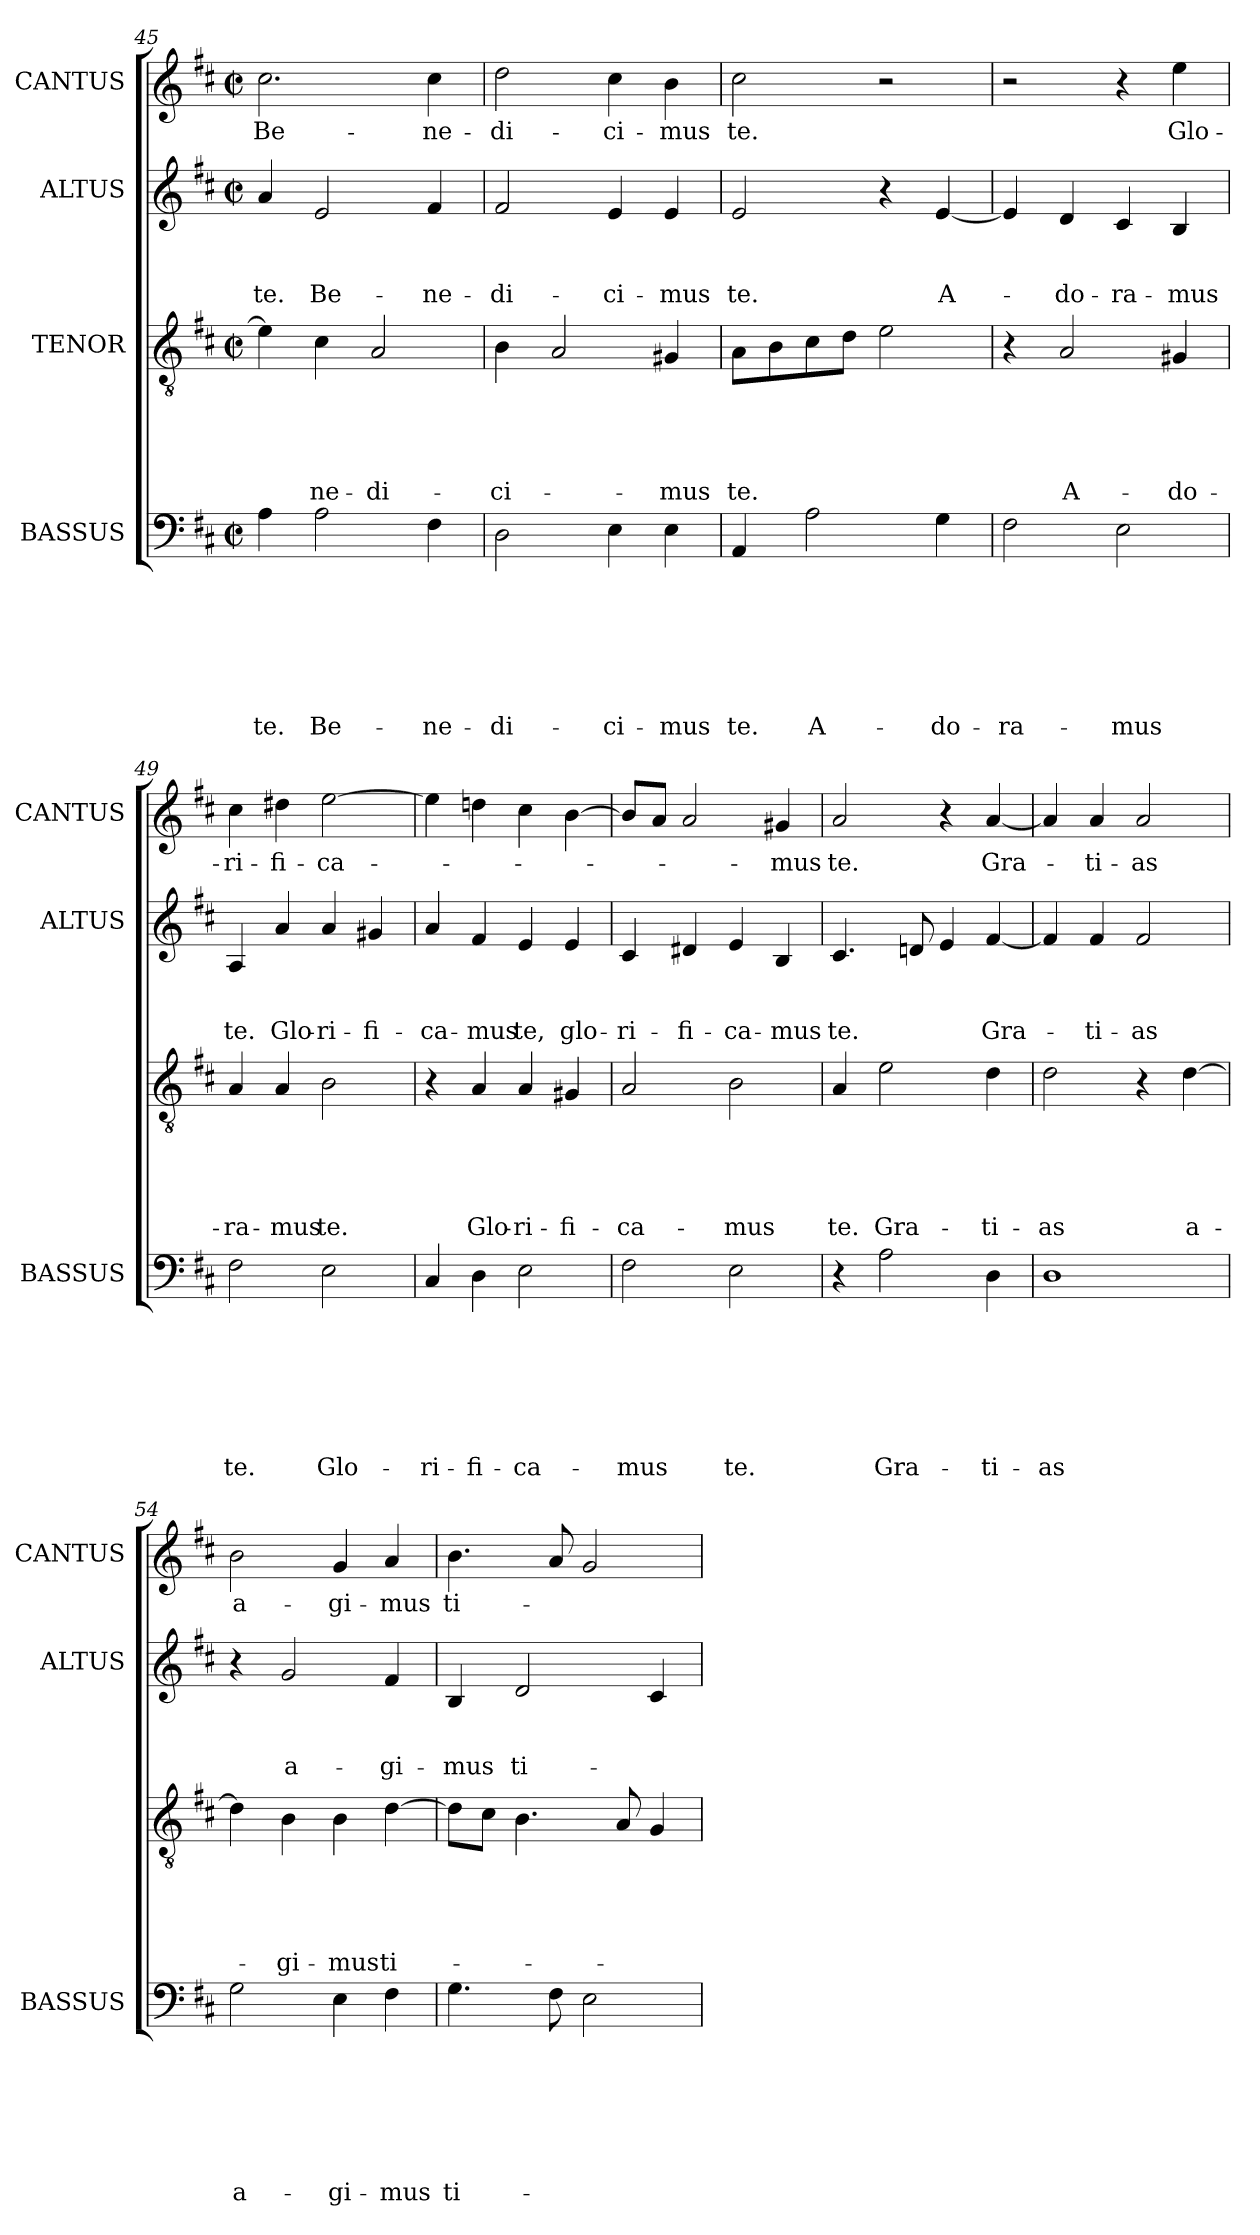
**kern	**text	**text	**text	**text	**text	**text	**text	**kern	**text	**text	**text	**text	**text	**kern	**text	**text	**text	**kern	**text
*part4	*part4	*part4	*part4	*part4	*part4	*part4	*part4	*part3	*part3	*part3	*part3	*part3	*part3	*part2	*part2	*part2	*part2	*part1	*part1
*staff4	*staff4	*staff4	*staff4	*staff4	*staff4	*staff4	*staff4	*staff3	*staff3	*staff3	*staff3	*staff3	*staff3	*staff2	*staff2	*staff2	*staff2	*staff1	*staff1
*I"BASSUS	*	*	*	*	*	*	*	*I"TENOR	*	*	*	*	*	*I"ALTUS	*	*	*	*I"CANTUS	*
*I'BASSUS	*	*	*	*	*	*	*	*	*	*	*	*	*	*I'ALTUS	*	*	*	*I'CANTUS	*
*clefF4	*	*	*	*	*	*	*	*clefGv2	*	*	*	*	*	*clefG2	*	*	*	*clefG2	*
*k[f#c#]	*	*	*	*	*	*	*	*k[f#c#]	*	*	*	*	*	*k[f#c#]	*	*	*	*k[f#c#]	*
*D:	*	*	*	*	*	*	*	*D:	*	*	*	*	*	*D:	*	*	*	*D:	*
*M2/2	*	*	*	*	*	*	*	*M2/2	*	*	*	*	*	*M2/2	*	*	*	*M2/2	*
*met(c|)	*	*	*	*	*	*	*	*met(c|)	*	*	*	*	*	*met(c|)	*	*	*	*met(c|)	*
=45	=45	=45	=45	=45	=45	=45	=45	=45	=45	=45	=45	=45	=45	=45	=45	=45	=45	=45	=45
!	!	!	!	!	!	!	!LO:LY:b	!	!	!	!	!	!	!	!	!	!LO:LY:b	!	!LO:LY:b
4A\	.	.	.	.	.	.	te.	4e\]	.	.	.	.	.	4a/	.	.	te.	2.cc#\	Be-
!	!	!	!	!	!	!	!LO:LY:b	!	!	!	!	!	!LO:LY:b	!	!	!	!LO:LY:b	!	!
2A\	.	.	.	.	.	.	Be-	4c#\	.	.	.	.	-ne-	2e/	.	.	Be-	.	.
!	!	!	!	!	!	!	!	!	!	!	!	!	!LO:LY:b	!	!	!	!	!	!
.	.	.	.	.	.	.	.	2A/	.	.	.	.	-di-	.	.	.	.	.	.
!	!	!	!	!	!	!	!LO:LY:b	!	!	!	!	!	!	!	!	!	!LO:LY:b	!	!LO:LY:b
4F#\	.	.	.	.	.	.	-ne-	.	.	.	.	.	.	4f#/	.	.	-ne-	4cc#\	-ne-
=46	=46	=46	=46	=46	=46	=46	=46	=46	=46	=46	=46	=46	=46	=46	=46	=46	=46	=46	=46
!	!	!	!	!	!	!	!LO:LY:b	!	!	!	!	!	!LO:LY:b	!	!	!	!LO:LY:b	!	!LO:LY:b
2D\	.	.	.	.	.	.	-di-	4B\	.	.	.	.	-ci-	2f#/	.	.	-di-	2dd\	-di-
.	.	.	.	.	.	.	.	2A/	.	.	.	.	.	.	.	.	.	.	.
!	!	!	!	!	!	!	!LO:LY:b	!	!	!	!	!	!	!	!	!	!LO:LY:b	!	!LO:LY:b
4E\	.	.	.	.	.	.	-ci-	.	.	.	.	.	.	4e/	.	.	-ci-	4cc#\	-ci-
!	!	!	!	!	!	!	!LO:LY:b	!	!	!	!	!	!LO:LY:b	!	!	!	!LO:LY:b	!	!LO:LY:b
4E\	.	.	.	.	.	.	-mus	4G#X/	.	.	.	.	-mus	4e/	.	.	-mus	4b\	-mus
=47	=47	=47	=47	=47	=47	=47	=47	=47	=47	=47	=47	=47	=47	=47	=47	=47	=47	=47	=47
!	!	!	!	!	!	!	!LO:LY:b	!	!	!	!	!	!LO:LY:b	!	!	!	!LO:LY:b	!	!LO:LY:b
4AA/	.	.	.	.	.	.	te.	8A\L	.	.	.	.	te.	2e/	.	.	te.	2cc#\	te.
.	.	.	.	.	.	.	.	8B\	.	.	.	.	.	.	.	.	.	.	.
!	!	!	!	!	!	!	!LO:LY:b	!	!	!	!	!	!	!	!	!	!	!	!
2A\	.	.	.	.	.	.	A-	8c#\	.	.	.	.	.	.	.	.	.	.	.
.	.	.	.	.	.	.	.	8d\J	.	.	.	.	.	.	.	.	.	.	.
.	.	.	.	.	.	.	.	2e\	.	.	.	.	.	4r	.	.	.	2r	.
!	!	!	!	!	!	!	!LO:LY:b	!	!	!	!	!	!	!	!	!	!LO:LY:b	!	!
4G\	.	.	.	.	.	.	-do-	.	.	.	.	.	.	[<4e/	.	.	A-	.	.
!!LO:LB:g=z
=48	=48	=48	=48	=48	=48	=48	=48	=48	=48	=48	=48	=48	=48	=48	=48	=48	=48	=48	=48
!	!	!	!	!	!	!	!LO:LY:b	!	!	!	!	!	!	!	!	!	!	!	!
2F#\	.	.	.	.	.	.	-ra-	4r	.	.	.	.	.	4e/]	.	.	.	2r	.
!	!	!	!	!	!	!	!	!	!	!	!	!	!LO:LY:b	!	!	!	!LO:LY:b	!	!
.	.	.	.	.	.	.	.	2A/	.	.	.	.	A-	4d/	.	.	-do-	.	.
!	!	!	!	!	!	!	!LO:LY:b	!	!	!	!	!	!	!	!	!	!LO:LY:b	!	!
2E\	.	.	.	.	.	.	-mus	.	.	.	.	.	.	4c#/	.	.	-ra-	4r	.
!	!	!	!	!	!	!	!	!	!	!	!	!	!LO:LY:b	!	!	!	!LO:LY:b	!	!LO:LY:b
.	.	.	.	.	.	.	.	4G#X/	.	.	.	.	-do-	4B/	.	.	-mus	4ee\	Glo-
=49	=49	=49	=49	=49	=49	=49	=49	=49	=49	=49	=49	=49	=49	=49	=49	=49	=49	=49	=49
!	!	!	!	!	!	!	!LO:LY:b	!	!	!	!	!	!LO:LY:b	!	!	!	!LO:LY:b	!	!LO:LY:b
2F#\	.	.	.	.	.	.	te.	4A/	.	.	.	.	-ra-	4A/	.	.	te.	4cc#\	-ri-
!	!	!	!	!	!	!	!	!	!	!	!	!	!LO:LY:b	!	!	!	!LO:LY:b	!	!LO:LY:b
.	.	.	.	.	.	.	.	4A/	.	.	.	.	-mus	4a/	.	.	Glo-	4dd#X\	-fi-
!	!	!	!	!	!	!	!LO:LY:b	!	!	!	!	!	!LO:LY:b	!	!	!	!LO:LY:b	!	!LO:LY:b
2E\	.	.	.	.	.	.	Glo-	2B\	.	.	.	.	te.	4a/	.	.	-ri-	[>2ee\	-ca-
!	!	!	!	!	!	!	!	!	!	!	!	!	!	!	!	!	!LO:LY:b	!	!
.	.	.	.	.	.	.	.	.	.	.	.	.	.	4g#X/	.	.	-fi-	.	.
=50	=50	=50	=50	=50	=50	=50	=50	=50	=50	=50	=50	=50	=50	=50	=50	=50	=50	=50	=50
!	!	!	!	!	!	!	!LO:LY:b	!	!	!	!	!	!	!	!	!	!LO:LY:b	!	!
4C#/	.	.	.	.	.	.	-ri-	4r	.	.	.	.	.	4a/	.	.	-ca-	4ee\]	.
!	!	!	!	!	!	!	!LO:LY:b	!	!	!	!	!	!LO:LY:b	!	!	!	!LO:LY:b	!	!
4D\	.	.	.	.	.	.	-fi-	4A/	.	.	.	.	Glo-	4f#/	.	.	-mus	4ddn\	.
!	!	!	!	!	!	!	!LO:LY:b	!	!	!	!	!	!LO:LY:b	!	!	!	!LO:LY:b	!	!
2E\	.	.	.	.	.	.	-ca-	4A/	.	.	.	.	-ri-	4e/	.	.	te,	4cc#\	.
!	!	!	!	!	!	!	!	!	!	!	!	!	!LO:LY:b	!	!	!	!LO:LY:b	!	!
.	.	.	.	.	.	.	.	4G#X/	.	.	.	.	-fi-	4e/	.	.	glo-	[>4b\	.
=51	=51	=51	=51	=51	=51	=51	=51	=51	=51	=51	=51	=51	=51	=51	=51	=51	=51	=51	=51
!	!	!	!	!	!	!	!LO:LY:b	!	!	!	!	!	!LO:LY:b	!	!	!	!LO:LY:b	!	!
2F#\	.	.	.	.	.	.	-mus	2A/	.	.	.	.	-ca-	4c#/	.	.	-ri-	8b/L]	.
.	.	.	.	.	.	.	.	.	.	.	.	.	.	.	.	.	.	8a/J	.
!	!	!	!	!	!	!	!	!	!	!	!	!	!	!	!	!	!LO:LY:b	!	!
.	.	.	.	.	.	.	.	.	.	.	.	.	.	4d#X/	.	.	-fi-	2a/	.
!	!	!	!	!	!	!	!LO:LY:b	!	!	!	!	!	!LO:LY:b	!	!	!	!LO:LY:b	!	!
2E\	.	.	.	.	.	.	te.	2B\	.	.	.	.	-mus	4e/	.	.	-ca-	.	.
!	!	!	!	!	!	!	!	!	!	!	!	!	!	!	!	!	!LO:LY:b	!	!LO:LY:b
.	.	.	.	.	.	.	.	.	.	.	.	.	.	4B/	.	.	-mus	4g#X/	-mus
=52	=52	=52	=52	=52	=52	=52	=52	=52	=52	=52	=52	=52	=52	=52	=52	=52	=52	=52	=52
!	!	!	!	!	!	!	!	!	!	!	!	!	!LO:LY:b	!	!	!	!LO:LY:b	!	!LO:LY:b
4r	.	.	.	.	.	.	.	4A/	.	.	.	.	te.	4.c#/	.	.	te.	2a/	te.
!	!	!	!	!	!	!	!LO:LY:b	!	!	!	!	!	!LO:LY:b	!	!	!	!	!	!
2A\	.	.	.	.	.	.	Gra-	2e\	.	.	.	.	Gra-	.	.	.	.	.	.
.	.	.	.	.	.	.	.	.	.	.	.	.	.	8dn/	.	.	.	.	.
.	.	.	.	.	.	.	.	.	.	.	.	.	.	4e/	.	.	.	4r	.
!	!	!	!	!	!	!	!LO:LY:b	!	!	!	!	!	!LO:LY:b	!	!	!	!LO:LY:b	!	!LO:LY:b
4D\	.	.	.	.	.	.	-ti-	4d\	.	.	.	.	-ti-	[<4f#/	.	.	Gra-	[<4a/	Gra-
=53	=53	=53	=53	=53	=53	=53	=53	=53	=53	=53	=53	=53	=53	=53	=53	=53	=53	=53	=53
!	!	!	!	!	!	!	!LO:LY:b	!	!	!	!	!	!LO:LY:b	!	!	!	!	!	!
1D	.	.	.	.	.	.	-as	2d\	.	.	.	.	-as	4f#/]	.	.	.	4a/]	.
!	!	!	!	!	!	!	!	!	!	!	!	!	!	!	!	!	!LO:LY:b	!	!LO:LY:b
.	.	.	.	.	.	.	.	.	.	.	.	.	.	4f#/	.	.	-ti-	4a/	-ti-
!	!	!	!	!	!	!	!	!	!	!	!	!	!	!	!	!	!LO:LY:b	!	!LO:LY:b
.	.	.	.	.	.	.	.	4r	.	.	.	.	.	2f#/	.	.	-as	2a/	-as
!	!	!	!	!	!	!	!	!	!	!	!	!	!LO:LY:b	!	!	!	!	!	!
.	.	.	.	.	.	.	.	[>4d\	.	.	.	.	a-	.	.	.	.	.	.
!!LO:PB:g=z
=54	=54	=54	=54	=54	=54	=54	=54	=54	=54	=54	=54	=54	=54	=54	=54	=54	=54	=54	=54
!	!	!	!	!	!	!	!LO:LY:b	!	!	!	!	!	!	!	!	!	!	!	!LO:LY:b
2G\	.	.	.	.	.	.	a-	4d\]	.	.	.	.	.	4r	.	.	.	2b\	a-
!	!	!	!	!	!	!	!	!	!	!	!	!	!LO:LY:b	!	!	!	!LO:LY:b	!	!
.	.	.	.	.	.	.	.	4B\	.	.	.	.	-gi-	2g/	.	.	a-	.	.
!	!	!	!	!	!	!	!LO:LY:b	!	!	!	!	!	!LO:LY:b	!	!	!	!	!	!LO:LY:b
4E\	.	.	.	.	.	.	-gi-	4B\	.	.	.	.	-mus	.	.	.	.	4g/	-gi-
!	!	!	!	!	!	!	!LO:LY:b	!	!	!	!	!	!LO:LY:b	!	!	!	!LO:LY:b	!	!LO:LY:b
4F#\	.	.	.	.	.	.	-mus	[>4d\	.	.	.	.	ti-	4f#/	.	.	-gi-	4a/	-mus
=55	=55	=55	=55	=55	=55	=55	=55	=55	=55	=55	=55	=55	=55	=55	=55	=55	=55	=55	=55
!	!	!	!	!	!	!	!LO:LY:b	!	!	!	!	!	!	!	!	!	!LO:LY:b	!	!LO:LY:b
4.G\	.	.	.	.	.	.	ti-	8d\L]	.	.	.	.	.	4B/	.	.	-mus	4.b\	ti-
.	.	.	.	.	.	.	.	8c#\J	.	.	.	.	.	.	.	.	.	.	.
!	!	!	!	!	!	!	!	!	!	!	!	!	!	!	!	!	!LO:LY:b	!	!
.	.	.	.	.	.	.	.	4.B\	.	.	.	.	.	2d/	.	.	ti-	.	.
8F#\	.	.	.	.	.	.	.	.	.	.	.	.	.	.	.	.	.	8a/	.
2E\	.	.	.	.	.	.	.	.	.	.	.	.	.	.	.	.	.	2g/	.
.	.	.	.	.	.	.	.	8A/	.	.	.	.	.	.	.	.	.	.	.
.	.	.	.	.	.	.	.	4G/	.	.	.	.	.	4c#/	.	.	.	.	.
=	=	=	=	=	=	=	=	=	=	=	=	=	=	=	=	=	=	=	=
*-	*-	*-	*-	*-	*-	*-	*-	*-	*-	*-	*-	*-	*-	*-	*-	*-	*-	*-	*-
